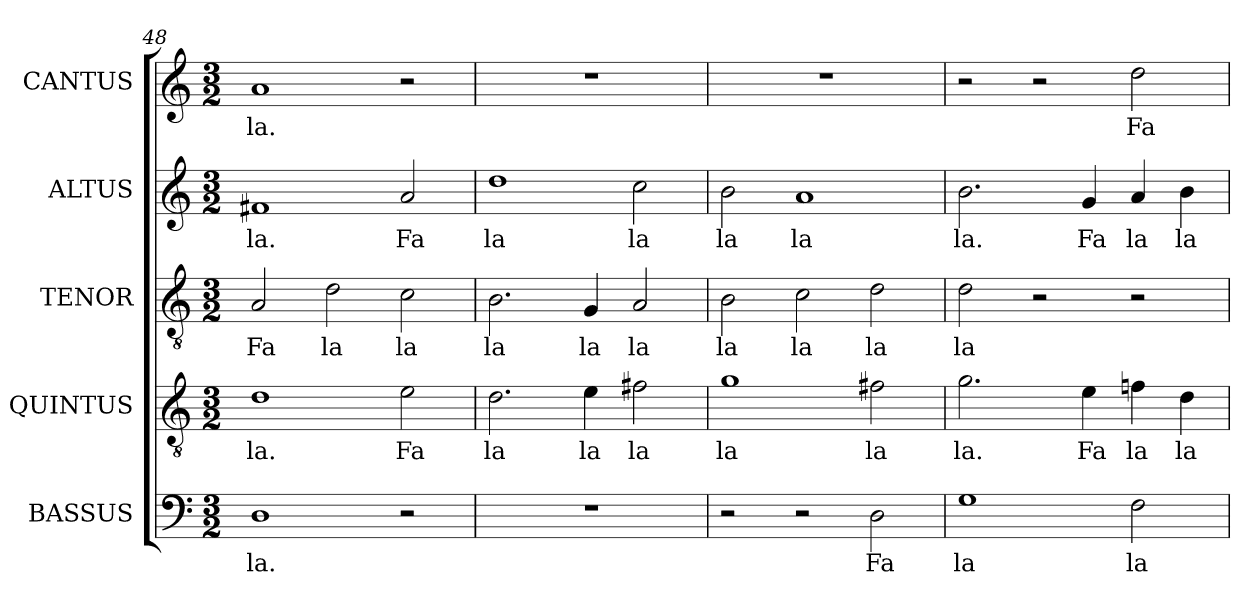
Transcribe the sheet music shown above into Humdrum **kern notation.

**kern	**text	**kern	**text	**kern	**text	**kern	**text	**kern	**text
*part5	*part5	*part4	*part4	*part3	*part3	*part2	*part2	*part1	*part1
*staff5	*staff5	*staff4	*staff4	*staff3	*staff3	*staff2	*staff2	*staff1	*staff1
*I"BASSUS	*	*I"QUINTUS	*	*I"TENOR	*	*I"ALTUS	*	*I"CANTUS	*
*I'B	*	*I'T	*	*	*	*	*	*I'S	*
*clefF4	*	*clefGv2	*	*clefGv2	*	*clefG2	*	*clefG2	*
*	*	*ITrd7c12	*	*ITrd7c12	*	*	*	*	*
*k[]	*	*k[]	*	*k[]	*	*k[]	*	*k[]	*
*C:	*	*C:	*	*C:	*	*C:	*	*C:	*
*M3/2	*	*M3/2	*	*M3/2	*	*M3/2	*	*M3/2	*
=48	=48	=48	=48	=48	=48	=48	=48	=48	=48
!	!LO:LY:b:color=#000000	!	!	!	!	!	!	!	!
!	!	!	!LO:LY:b:color=#000000	!	!	!	!	!	!
!	!	!	!	!	!LO:LY:b:color=#000000	!	!	!	!
!	!	!	!	!	!	!	!LO:LY:b:color=#000000	!	!
!	!	!	!	!	!	!	!	!	!LO:LY:b:color=#000000
1Di	la.	1Di	la.	2AAi/	Fa	1f#Xi	la.	1ai	la.
!	!	!	!	!	!LO:LY:b:color=#000000	!	!	!	!
.	.	.	.	2Di\	la	.	.	.	.
!	!	!	!LO:LY:b:color=#000000	!	!	!	!	!	!
!	!	!	!	!	!LO:LY:b:color=#000000	!	!	!	!
!	!	!	!	!	!	!	!LO:LY:b:color=#000000	!	!
2r	.	2Ei\	Fa	2Ci\	la	2ai/	Fa	2r	.
=49	=49	=49	=49	=49	=49	=49	=49	=49	=49
!LO:N:vis=1	!	!	!	!	!	!	!	!	!
!	!	!	!LO:LY:b:color=#000000	!	!	!	!	!	!
!	!	!	!	!	!LO:LY:b:color=#000000	!	!	!	!
!	!	!	!	!	!	!	!LO:LY:b:color=#000000	!LO:N:vis=1	!
1.r	.	2.Di\	la	2.BBi\	la	1ddi	la	1.r	.
!	!	!	!LO:LY:b:color=#000000	!	!	!	!	!	!
!	!	!	!	!	!LO:LY:b:color=#000000	!	!	!	!
.	.	4Ei\	la	4GGi/	la	.	.	.	.
!	!	!	!LO:LY:b:color=#000000	!	!	!	!	!	!
!	!	!	!	!	!LO:LY:b:color=#000000	!	!	!	!
!	!	!	!	!	!	!	!LO:LY:b:color=#000000	!	!
.	.	2F#Xi\	la	2AAi/	la	2cci\	la	.	.
=50	=50	=50	=50	=50	=50	=50	=50	=50	=50
!	!	!	!LO:LY:b:color=#000000	!	!	!	!	!	!
!	!	!	!	!	!LO:LY:b:color=#000000	!	!	!	!
!	!	!	!	!	!	!	!LO:LY:b:color=#000000	!LO:N:vis=1	!
2r	.	1Gi	la	2BBi\	la	2bi\	la	1.r	.
!	!	!	!	!	!LO:LY:b:color=#000000	!	!	!	!
!	!	!	!	!	!	!	!LO:LY:b:color=#000000	!	!
2r	.	.	.	2Ci\	la	1ai	la	.	.
!	!LO:LY:b:color=#000000	!	!	!	!	!	!	!	!
!	!	!	!LO:LY:b:color=#000000	!	!	!	!	!	!
!	!	!	!	!	!LO:LY:b:color=#000000	!	!	!	!
2Di\	Fa	2F#Xi\	la	2Di\	la	.	.	.	.
=51	=51	=51	=51	=51	=51	=51	=51	=51	=51
!	!LO:LY:b:color=#000000	!	!	!	!	!	!	!	!
!	!	!	!LO:LY:b:color=#000000	!	!	!	!	!	!
!	!	!	!	!	!LO:LY:b:color=#000000	!	!	!	!
!	!	!	!	!	!	!	!LO:LY:b:color=#000000	!	!
1Gi	la	2.Gi\	la.	2Di\	la	2.bi\	la.	2r	.
.	.	.	.	2r	.	.	.	2r	.
!	!	!	!LO:LY:b:color=#000000	!	!	!	!	!	!
!	!	!	!	!	!	!	!LO:LY:b:color=#000000	!	!
.	.	4Ei\	Fa	.	.	4gi/	Fa	.	.
!	!LO:LY:b:color=#000000	!	!	!	!	!	!	!	!
!	!	!	!LO:LY:b:color=#000000	!	!	!	!	!	!
!	!	!	!	!	!	!	!LO:LY:b:color=#000000	!	!
!	!	!	!	!	!	!	!	!	!LO:LY:b:color=#000000
2Fi\	la	4Fni\	la	2r	.	4ai/	la	2ddi\	Fa
!	!	!	!LO:LY:b:color=#000000	!	!	!	!	!	!
!	!	!	!	!	!	!	!LO:LY:b:color=#000000	!	!
.	.	4Di\	la	.	.	4bi\	la	.	.
=	=	=	=	=	=	=	=	=	=
*-	*-	*-	*-	*-	*-	*-	*-	*-	*-
